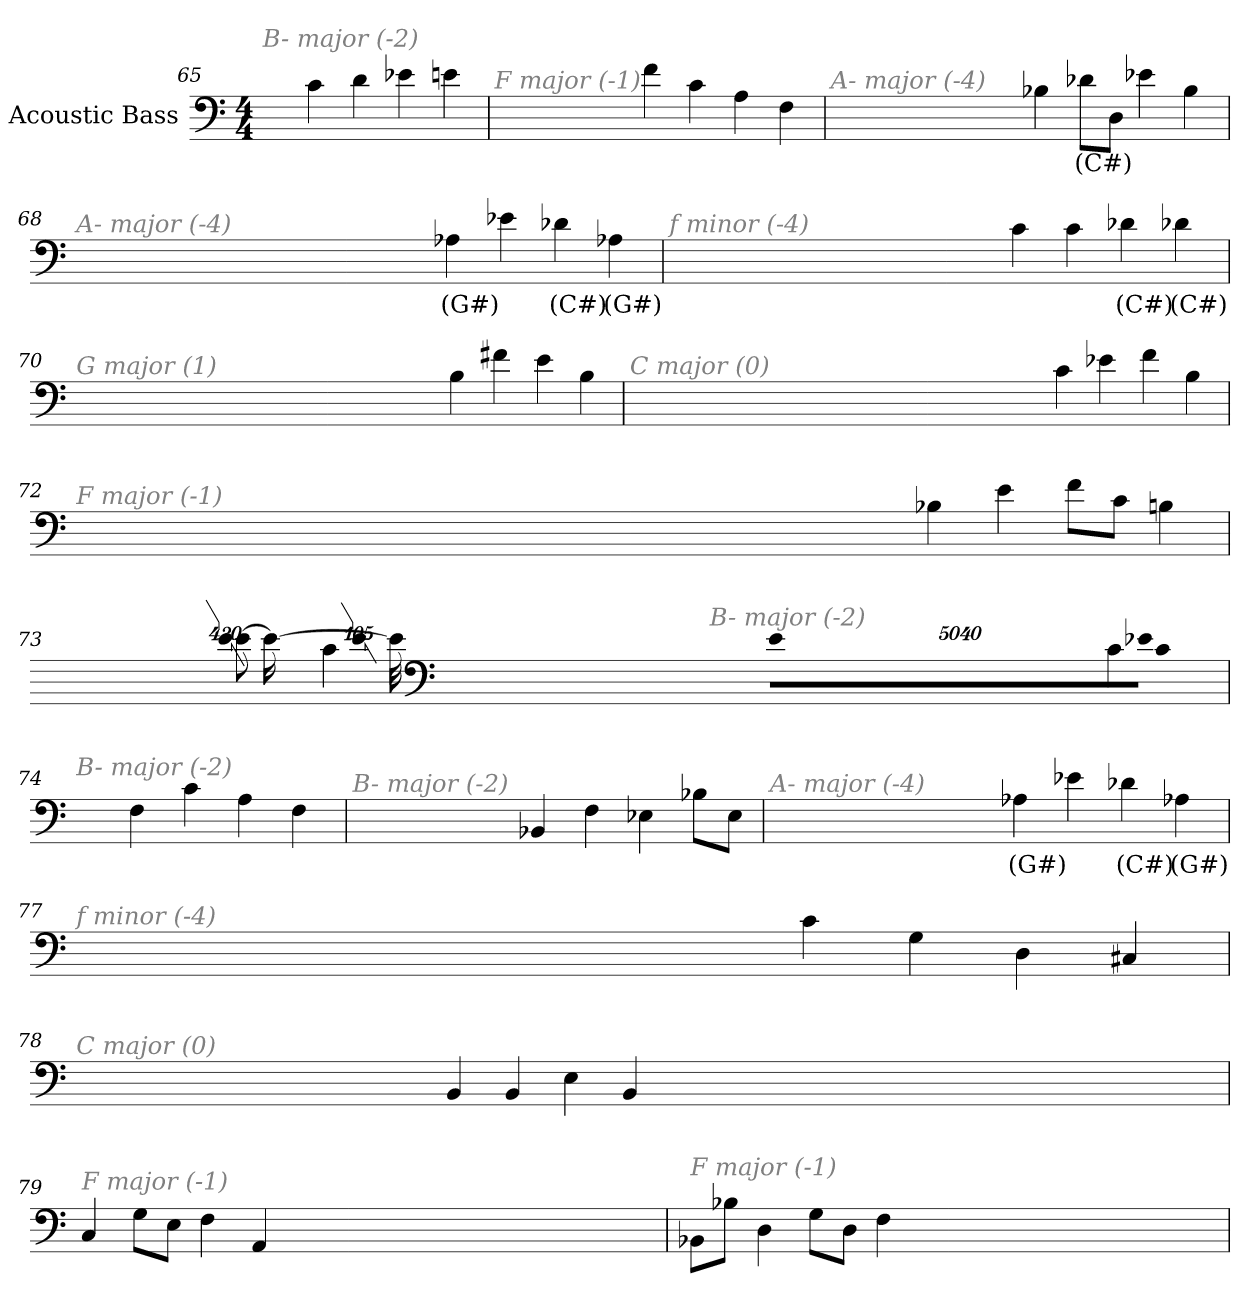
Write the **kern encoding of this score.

**kern	**text
*part1	*part1
*staff1	*staff1
*I"Acoustic Bass	*
*clefF4	*
*ITrd7c12	*
*k[]	*
*C:	*
*M4/4	*
=65	=65
!LO:TX:i:color=#808080:t=B- major (-2)	!
4C	.
4D	.
4E-X	.
4En	.
=66	=66
!LO:TX:i:color=#808080:t=F major (-1)	!
4F	.
4C	.
4AA	.
4FF	.
=67	=67
!LO:TX:i:color=#808080:t=A- major (-4)	!
4BB-X	.
8D-XiL	(C#)
8DDJ	.
4E-X	.
4BB-	.
=68	=68
!LO:TX:i:color=#808080:t=A- major (-4)	!
4AA-Xi	(G#)
4E-X	.
4D-Xi	(C#)
4AA-Xi	(G#)
=69	=69
!LO:TX:i:color=#808080:t=f minor (-4)	!
4C	.
4C	.
4D-Xi	(C#)
4D-Xi	(C#)
=70	=70
!LO:TX:i:color=#808080:t=G major (1)	!
4BB	.
4F#X	.
4E	.
4BB	.
=71	=71
!LO:TX:i:color=#808080:t=C major (0)	!
4C	.
4E-X	.
4F	.
4BB	.
=72	=72
!LO:TX:i:color=#808080:t=F major (-1)	!
4BB-X	.
4E	.
8FL	.
8CJ	.
4BBn	.
=73	=73
!LO:TX:i:color=#808080:t=B- major (-2)	!
4C	.
!LO:N:vis=8	!
40320%3347E-XL	.
!LO:N:vis=8	!
40320%3347C	.
!LO:N:vis=8	!
40320%3347E-J	.
!LO:N:vis=1024	!
[13440%13E-	.
8E-_	.
16E-_	.
32E-_	.
!LO:N:vis=1024%31	!
13440%407E-]	.
4C	.
=74	=74
!LO:TX:i:color=#808080:t=B- major (-2)	!
4FF	.
4C	.
4AA	.
4FF	.
=75	=75
!LO:TX:i:color=#808080:t=B- major (-2)	!
4BBB-X	.
4FF	.
4EE-X	.
8BB-XL	.
8EE-J	.
=76	=76
!LO:TX:i:color=#808080:t=A- major (-4)	!
4AA-Xi	(G#)
4E-X	.
4D-Xi	(C#)
4AA-Xi	(G#)
=77	=77
!LO:TX:i:color=#808080:t=f minor (-4)	!
4C	.
4GG	.
4DD	.
4CC#Xj	.
=78	=78
!LO:TX:i:color=#808080:t=C major (0)	!
4BBB	.
4BBB	.
4EE	.
4BBB	.
=79	=79
!LO:TX:i:color=#808080:t=F major (-1)	!
4CC	.
8GGL	.
8EEJ	.
4FF	.
4AAA	.
=80	=80
!LO:TX:i:color=#808080:t=F major (-1)	!
8BBB-XL	.
8BB-XJ	.
4DD	.
8GGL	.
8DDJ	.
4FF	.
=	=
*-	*-
